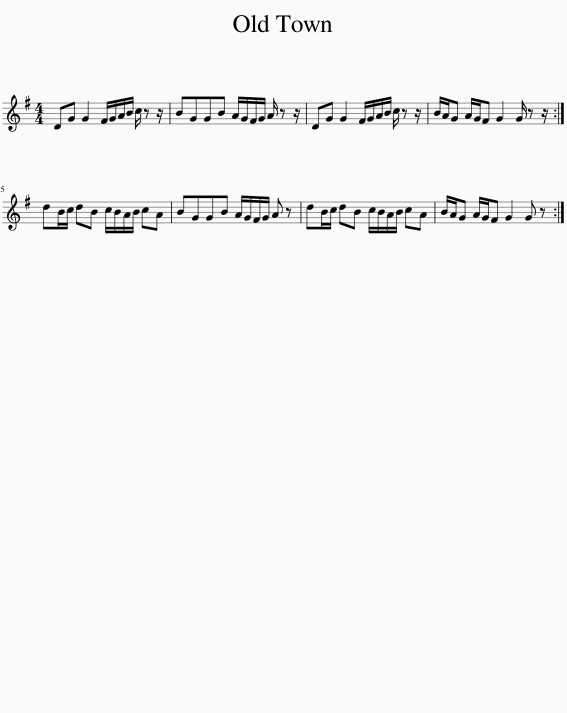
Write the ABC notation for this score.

X:1
L:1/8
M:4/4
I:linebreak $
K:G
V:1 treble
V:1
 DG G2 F/G/A/B/ c/ z z/ | BGGB A/G/F/G/ A/ z z/ | DG G2 F/G/A/B/ c/ z z/ | B/A/G A/G/F G2 G/ z z/ :|$ dB/c/ dB c/B/A/B/ cA | %5
 BGGB A/G/F/G/ A z | dB/c/ dB c/B/A/B/ cA | B/A/G A/G/F G2 G z :| %8
